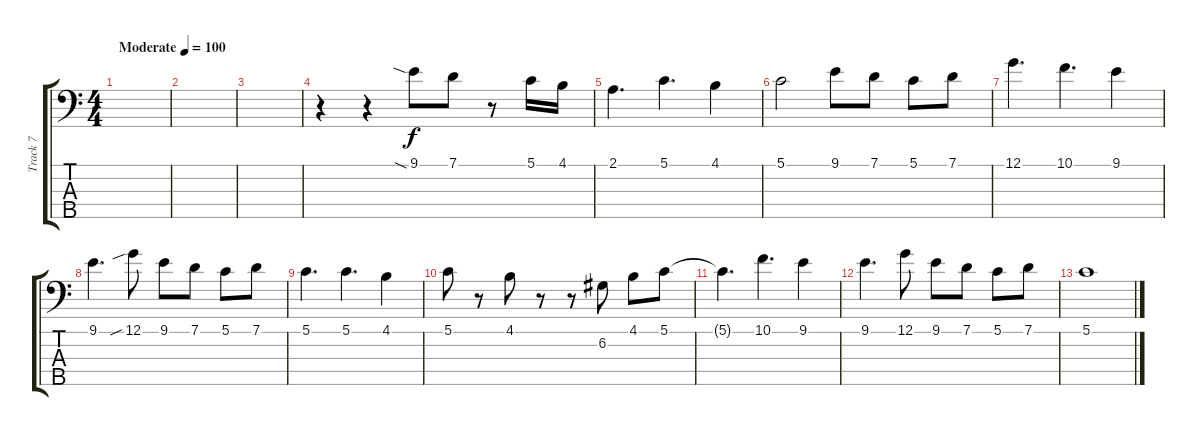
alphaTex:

\track ("Track 7" "Track 7") {instrument electricbassfinger}
\staff {score tabs}
\tuning (G2 D2 A1 E1 B0) {hide}
\ts (4 4)
\tempo (100 "Moderate")
\clef f4
\ks c
|
|
|
r.4 r.4 9.1{sia}.8 7.1.8 r.8 5.1.16 4.1.16 |
2.1.4{d} 5.1.4{d} 4.1.4 |
5.1.2 9.1.8 7.1.8 5.1.8 7.1.8 |
12.1.4{d} 10.1.4{d} 9.1.4 |
9.1.4{d} 12.1{sib}.8 9.1.8 7.1.8 5.1.8 7.1.8 |
5.1.4{d} 5.1.4{d} 4.1.4 |
5.1.8 r.8 4.1.8 r.8 r.8 6.2.8 4.1.8 5.1.8 |
5.1{t}.4{d} 10.1.4{d} 9.1.4 |
9.1.4{d} 12.1.8 9.1.8 7.1.8 5.1.8 7.1.8 |
5.1.1
